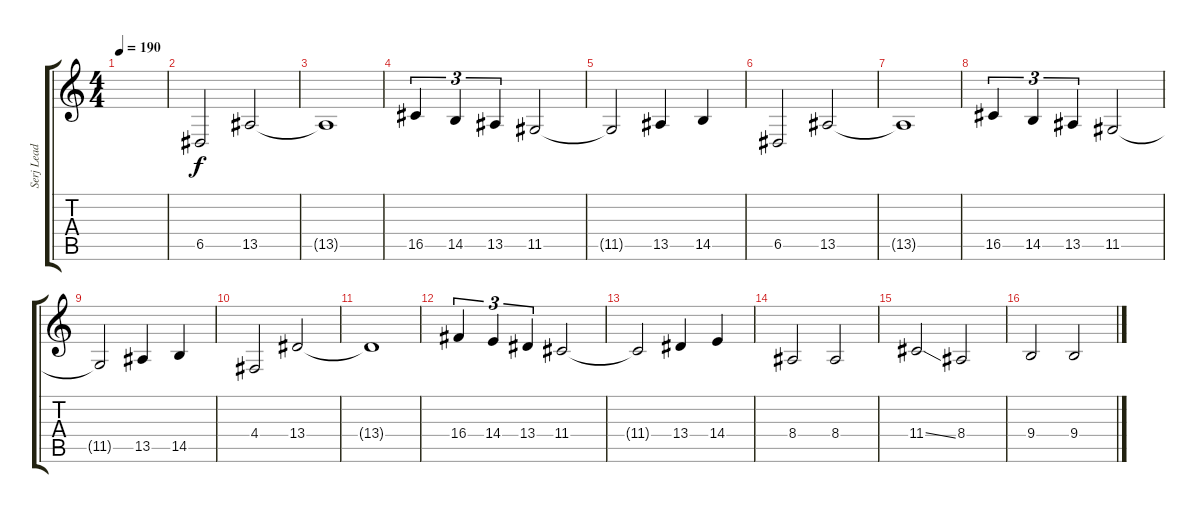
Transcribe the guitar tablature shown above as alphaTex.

\track ("Serj Lead Vox" "Serj Lead ") {instrument bassoon}
\staff {score tabs}
\tuning (E4 B3 G3 D3 A2 E2) {hide}
\ts (4 4)
\tempo 190
\clef g2
\ks c
|
6.5.2 13.5.2 |
13.5{t}.1 |
16.5.4{tu (3 2)} 14.5.4{tu (3 2)} 13.5.4{tu (3 2)} 11.5.2 |
11.5{t}.2 13.5.4 14.5.4 |
6.5.2 13.5.2 |
13.5{t}.1 |
16.5.4{tu (3 2)} 14.5.4{tu (3 2)} 13.5.4{tu (3 2)} 11.5.2 |
11.5{t}.2 13.5.4 14.5.4 |
4.4.2 13.4.2 |
13.4{t}.1 |
16.4.4{tu (3 2)} 14.4.4{tu (3 2)} 13.4.4{tu (3 2)} 11.4.2 |
11.4{t}.2 13.4.4 14.4.4 |
8.4.2 8.4.2 |
11.4{ss}.2 8.4.2 |
9.4.2 9.4.2
